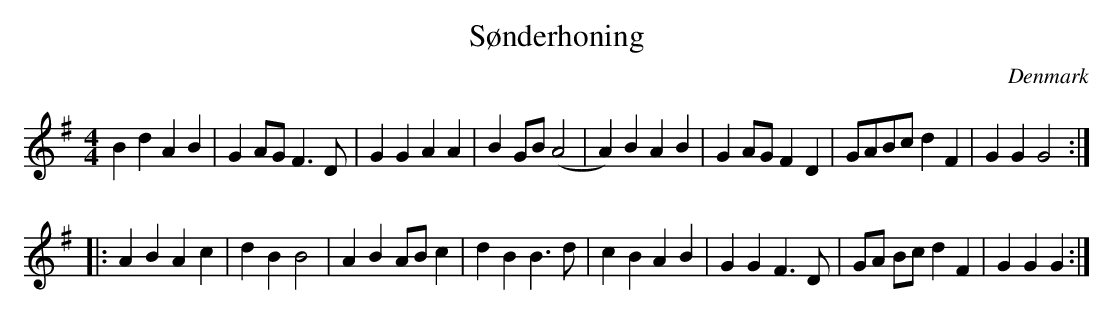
X:1
T:Sønderhoning
M:4/4
O:Denmark
K:G major
B2d2 A2B2 | G2AG F3D | \
G2G2 A2A2 | B2GB (A4 | A2) B2A2B2 | G2AG F2D2 |\
GABc d2F2 | G2G2 G4 :|
|:\
A2B2A2c2 | d2B2B4 | A2B2ABc2 | d2B2 B3d |\
c2B2A2B2 | G2G2 F3D | GA Bc d2F2 | G2G2G2 :|
